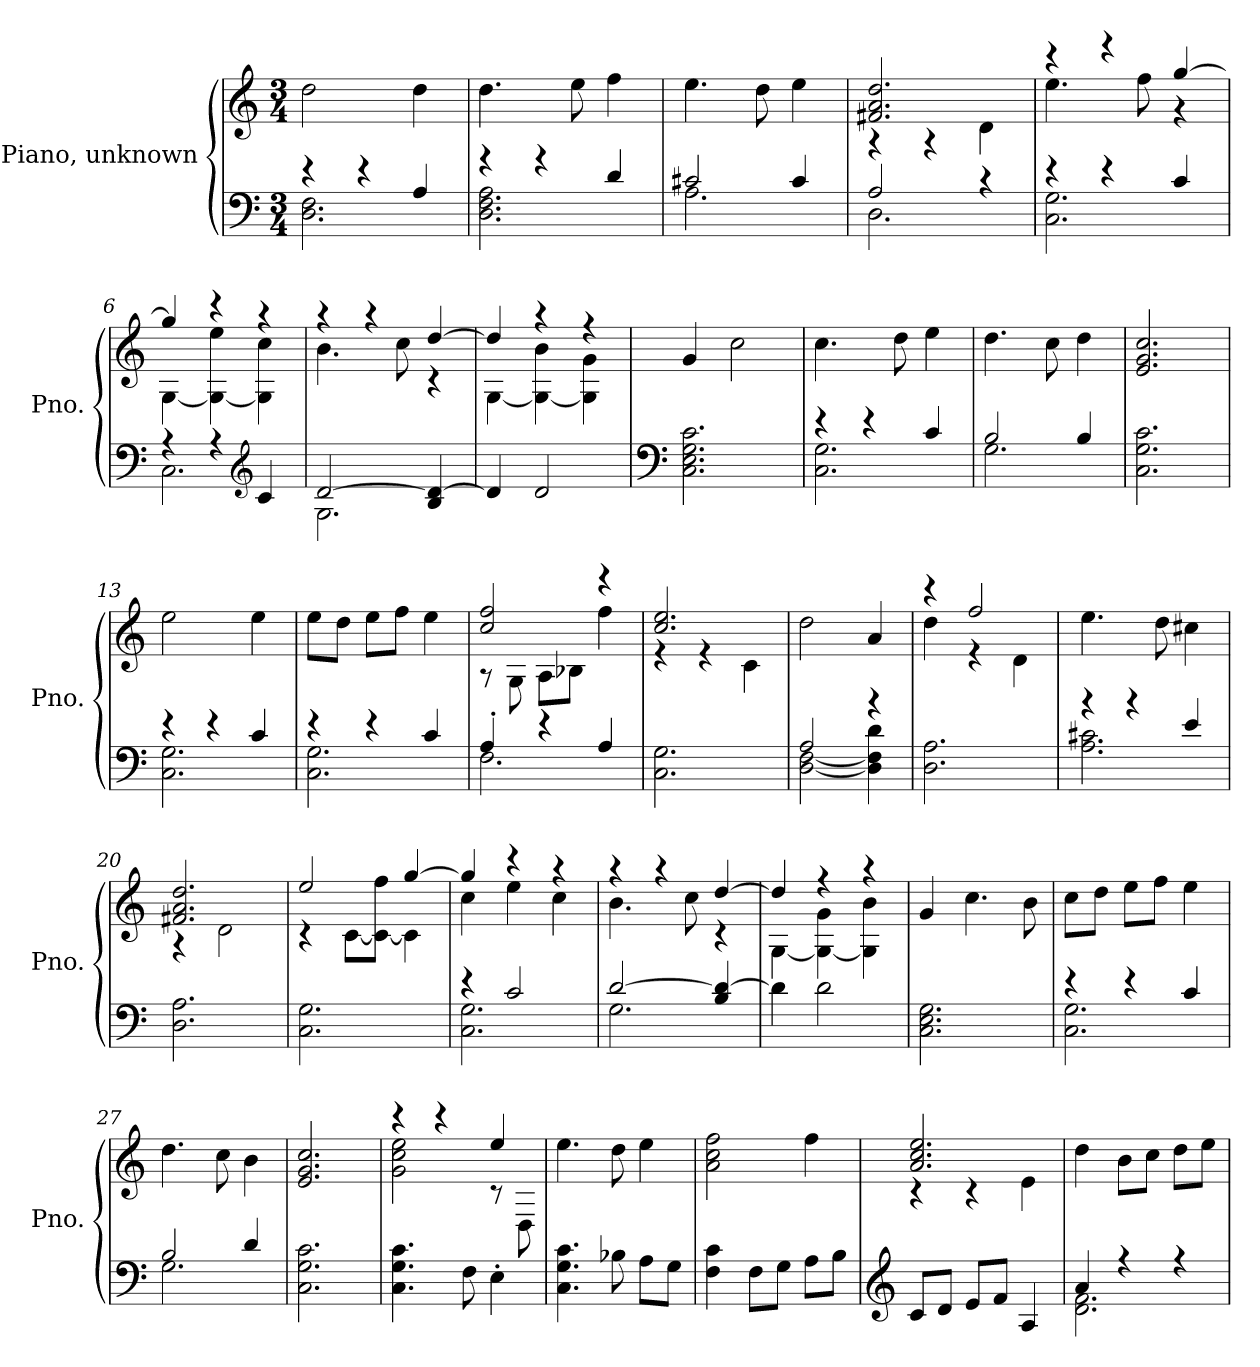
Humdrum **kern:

**kern	**kern
*part1	*part1
*staff2	*staff1
*I"Piano, unknown	*
*I'Pno.	*
*clefF4	*clefG2
*k[]	*k[]
*M3/4	*M3/4
*MM181	*MM181
=1	=1
*^	*
4r	2.D\ 2.F\	2dd\
4r	.	.
4A/	.	4dd\
=2	=2	=2
4r	2.D\ 2.F\ 2.A\	4.dd\
4r	.	.
.	.	8ee\
4d/	.	4ff\
=3	=3	=3
2c#X/	2.A\	4.ee\
.	.	8dd\
4c#/	.	4ee\
=4	=4	=4
*	*	*^
2A/	2.D\	2.f#X/ 2.a/ 2.dd/	4r
.	.	.	4r
4r	.	.	4d\
=5	=5	=5	=5
4r	2.C\ 2.G\	4r	4.ee\
4r	.	4r	.
.	.	.	8ff\
4c/	.	[4gg/	4r
=6	=6	=6	=6
4r	2.C\	4gg/]	[4G\
4r	.	4r	4G\_ 4ee\
*clefG2	*	*	*
4c/	.	4r	4G\] 4cc\
=7	=7	=7	=7
[2d/	2.G\	4r	4.b\
.	.	4r	.
.	.	.	8cc\
4B/ 4d/_	.	[4dd/	4r
*v	*v	*	*
=8	=8	=8
4d/]	4dd/]	[4G\
2d/	4r	4G\_ 4b\
.	4r	4G\] 4g\
*	*v	*v
!!LO:LB:g=z
=9	=9
*clefF4	*
2.C\ 2.E\ 2.G\ 2.c\	4g/
.	2cc\
=10	=10
*^	*
4r	2.C\ 2.G\	4.cc\
4r	.	.
.	.	8dd\
4c/	.	4ee\
=11	=11	=11
2B/	2.G\	4.dd\
.	.	8cc\
4B/	.	4dd\
*v	*v	*
=12	=12
2.C\ 2.G\ 2.c\	2.e/ 2.g/ 2.cc/
=13	=13
*^	*
4r	2.C\ 2.G\	2ee\
4r	.	.
4c/	.	4ee\
=14	=14	=14
4r	2.C\ 2.G\	8ee\L
.	.	8dd\J
4r	.	8ee\L
.	.	8ff\J
4c/	.	4ee\
=15	=15	=15
*	*	*^
4A'/	2.F\	2cc/ 2ff/	8r
.	.	.	8G\
4r	.	.	8A\L
.	.	.	8B-X\J
4A/	.	4r	4ff\
*v	*v	*	*
=16	=16	=16
2.C\ 2.G\	2.cc/ 2.ee/	4r
.	.	4r
.	.	4c\
*	*v	*v
=17	=17
*^	*
2A/	[2D\ [2F\	2dd\
4r	4D\] 4F\] 4d\	4a/
*v	*v	*
=18	=18
*	*^
2.D\ 2.A\	4r	4dd\
.	2ff/	4r
.	.	4d\
*	*v	*v
!!LO:LB:g=z
=19	=19
*^	*
4r	2.A\ 2.c#X\	4.ee\
4r	.	.
.	.	8dd\
4e/	.	4cc#X\
*v	*v	*
=20	=20
*	*^
2.D\ 2.A\	2.f#X/ 2.a/ 2.dd/	4r
.	.	2d\
=21	=21	=21
2.C\ 2.G\	2ee/	4r
.	.	[8c\L
.	.	8c\_ 8ff\J
.	[4gg/	4c\]
=22	=22	=22
*^	*	*
4r	2.C\ 2.G\	4gg/]	4cc\
2c/	.	4r	4ee\
.	.	4r	4cc\
=23	=23	=23	=23
[2d/	2.G\	4r	4.b\
.	.	4r	.
.	.	.	8cc\
4B/ 4d/_	.	[4dd/	4r
*v	*v	*	*
=24	=24	=24
4d\]	4dd/]	[4G\
2d\	4r	4G\_ 4g\
.	4r	4G\] 4b\
*	*v	*v
=25	=25
2.C\ 2.E\ 2.G\	4g/
.	4.cc\
.	8b\
=26	=26
*^	*
4r	2.C\ 2.G\	8cc\L
.	.	8dd\J
4r	.	8ee\L
.	.	8ff\J
4c/	.	4ee\
!!LO:LB:g=z
=27	=27	=27
2B/	2.G\	4.dd\
.	.	8cc\
4d/	.	4b\
*v	*v	*
=28	=28
2.C\ 2.G\ 2.c\	2.e/ 2.g/ 2.cc/
=29	=29
*	*^
4.C\ 4.G\ 4.c\	4r	2g\ 2cc\ 2ee\
.	4r	.
8F\	.	.
4E'\	4ee/	8r
.	.	8D\
*	*v	*v
=30	=30
4.C\ 4.G\ 4.c\	4.ee\
8B-X\	8dd\
8A\L	4ee\
8G\J	.
=31	=31
4F\ 4c\	2a\ 2cc\ 2ff\
8F\L	.
8G\J	.
8A\L	4ff\
8B\J	.
=32	=32
*clefG2	*
*	*^
8c/L	2.a/ 2.cc/ 2.ee/	4r
8d/J	.	.
8e/L	.	4r
8f/J	.	.
4A/	.	4e\
*	*v	*v
=33	=33
*^	*
4a/	2.d\ 2.f\	4dd\
4r	.	8b\L
.	.	8cc\J
4r	.	8dd\L
.	.	8ee\J
*v	*v	*
=	=
*-	*-
